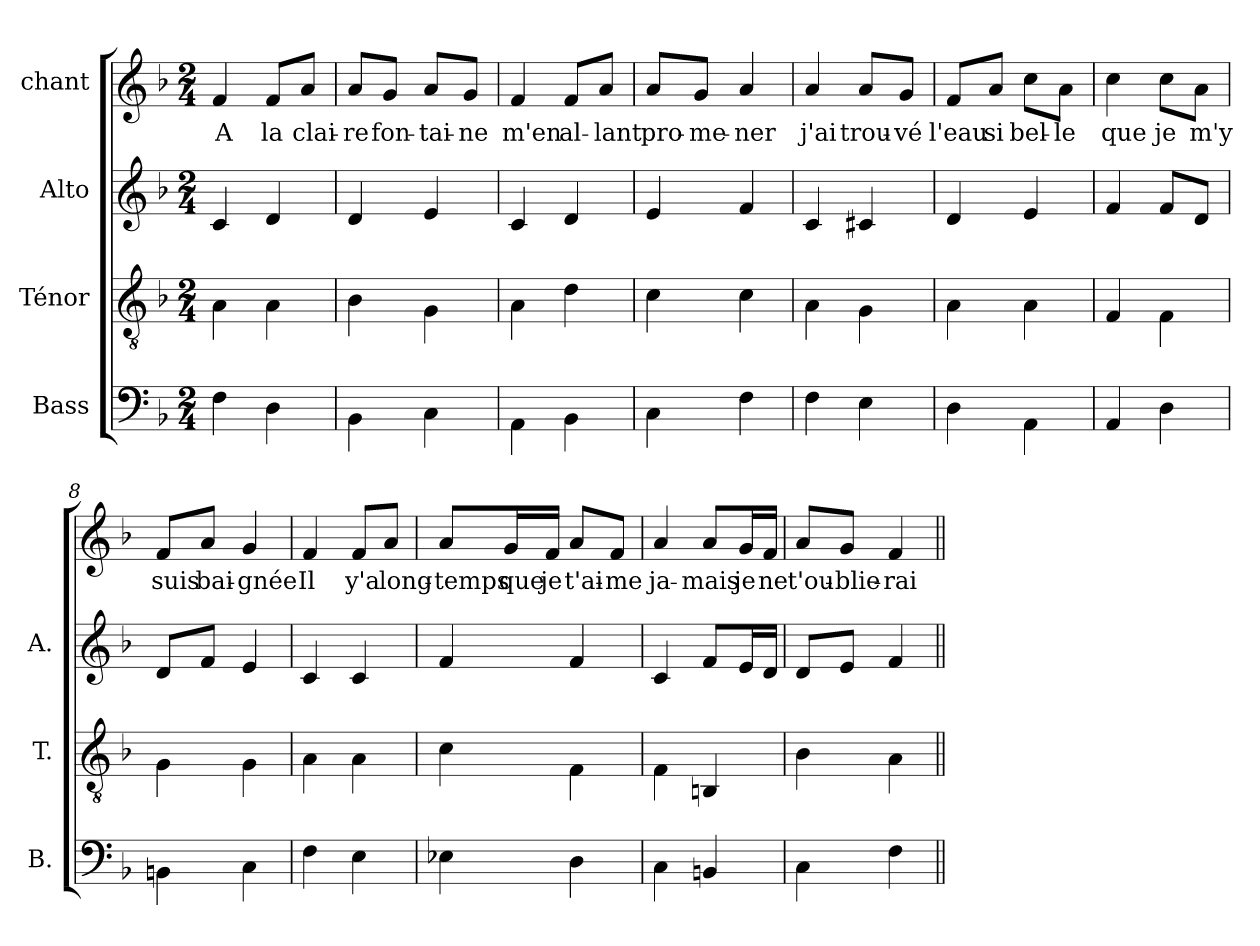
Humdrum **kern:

**kern	**kern	**kern	**kern	**text
*part4	*part3	*part2	*part1	*part1
*staff4	*staff3	*staff2	*staff1	*staff1
*I"Bass	*I"Ténor	*I"Alto	*I"chant	*
*I'B.	*I'T.	*I'A.	*	*
*clefF4	*clefGv2	*clefG2	*clefG2	*
*k[b-]	*k[b-]	*k[b-]	*k[b-]	*
*M2/4	*M2/4	*M2/4	*M2/4	*
=1	=1	=1	=1	=1
4F\	4A\	4c/	4f/	A
4D\	4A\	4d/	8f/L	la
.	.	.	8a/J	clai-
=2	=2	=2	=2	=2
4BB-\	4B-\	4d/	8a/L	re
.	.	.	8g/J	fon-
4C\	4G\	4e/	8a/L	tai-
.	.	.	8g/J	ne
=3	=3	=3	=3	=3
4AA\	4A\	4c/	4f/	m'en
4BB-\	4d\	4d/	8f/L	al-
.	.	.	8a/J	lant
=4	=4	=4	=4	=4
4C\	4c\	4e/	8a/L	pro-
.	.	.	8g/J	me-
4F\	4c\	4f/	4a/	ner
=5	=5	=5	=5	=5
4F\	4A\	4c/	4a/	j'ai
4E\	4G\	4c#X/	8a/L	trou-
.	.	.	8g/J	vé
!!LO:LB:g=z
=6	=6	=6	=6	=6
4D\	4A\	4d/	8f/L	l'eau
.	.	.	8a/J	si
4AA\	4A\	4e/	8cc\L	bel-
.	.	.	8a\J	le
!!LO:PB:g=z
=7	=7	=7	=7	=7
4AA/	4F/	4f/	4cc\	que
4D\	4F\	8f/L	8cc\L	je
.	.	8d/J	8a\J	m'y
=8	=8	=8	=8	=8
4BBn\	4G\	8d/L	8f/L	suis
.	.	8f/J	8a/J	bai-
4C\	4G\	4e/	4g/	gnée
=9	=9	=9	=9	=9
4F\	4A\	4c/	4f/	Il
4E\	4A\	4c/	8f/L	y'a
.	.	.	8a/J	long-
=10	=10	=10	=10	=10
4E-X\	4c\	4f/	8a/L	temps
.	.	.	16g/L	que
.	.	.	16f/JJ	je
4D\	4F\	4f/	8a/L	t'ai-
.	.	.	8f/J	me
=11	=11	=11	=11	=11
4C\	4F\	4c/	4a/	ja-
4BBn/	4BBn/	8f/L	8a/L	mais
.	.	16e/L	16g/L	je
.	.	16d/JJ	16f/JJ	ne
!!LO:PB:g=z
=12	=12	=12	=12	=12
4C\	4B-\	8d/L	8a/L	t'ou-
.	.	8e/J	8g/J	blie-
4F\	4A\	4f/	4f/	rai
=||	=||	=||	=||	=||
*-	*-	*-	*-	*-
